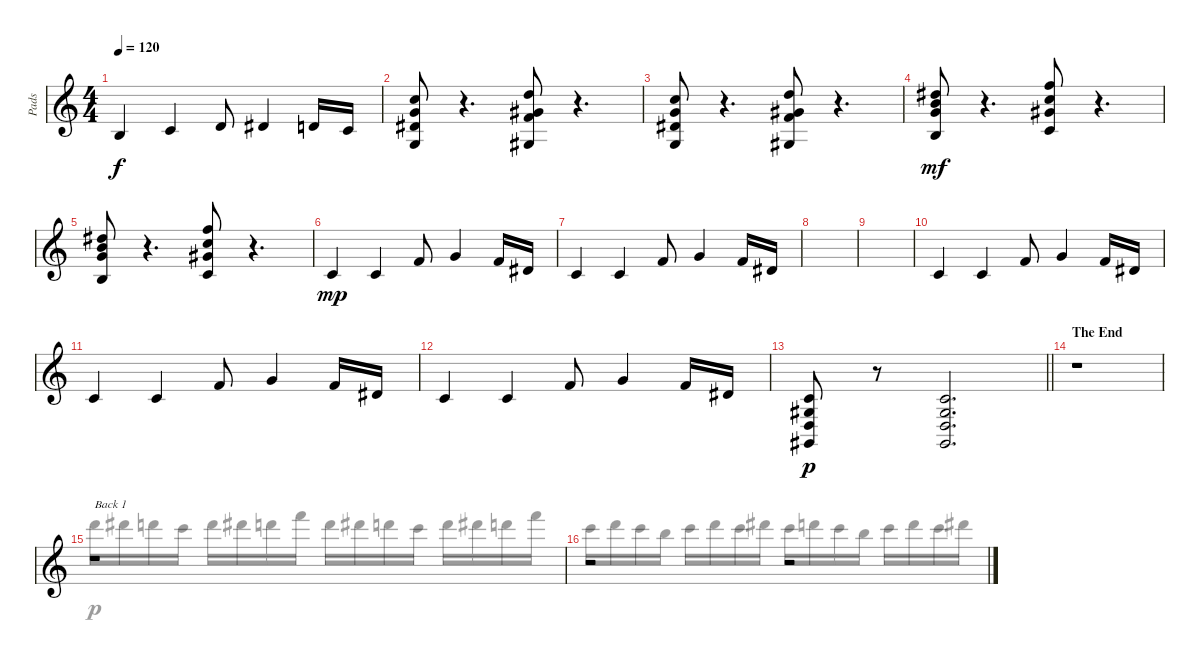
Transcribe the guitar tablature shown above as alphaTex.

\track ("Pads" "Pads") {instrument lead2sawtooth}
\staff {score}
\tuning (E4 B3 G3 D3 A2 E2) {hide}
\voice
\ts (4 4)
\tempo 120
\clef g2
\ks c
4.3.4{dy f} 5.3.4 7.3.8 8.3.4 7.3.16 5.3.16 |
(13.2 12.3 13.4 10.5).8 r.4{d} (15.2 13.3 15.4 11.5).8 r.4{d} |
(13.2 12.3 13.4 10.5).8 r.4{d} (15.2 13.3 15.4 11.5).8 r.4{d} |
(16.2{pm} 16.3{pm} 17.4{pm} 14.5{pm}).8{dy mf} r.4{d} (18.2{pm} 17.3{pm} 18.4{pm} 15.5{pm}).8 r.4{d} |
(16.2{pm} 16.3{pm} 17.4{pm} 14.5{pm}).8 r.4{d} (18.2{pm} 17.3{pm} 18.4{pm} 15.5{pm}).8 r.4{d} |
5.3.4{dy mp} 5.3.4 10.3.8 12.3.4 10.3.16 8.3.16 |
5.3.4 5.3.4 10.3.8 12.3.4 10.3.16 8.3.16 |
|
|
5.3.4 5.3.4 10.3.8 12.3.4 10.3.16 8.3.16 |
5.3.4 5.3.4 10.3.8 12.3.4 10.3.16 8.3.16 |
5.3.4 5.3.4 10.3.8 12.3.4 10.3.16 8.3.16 |
\barLineRight lightlight
(5.3 6.4 5.5 4.6).8{dy p} r.8 (5.3 6.4 5.5 4.6).2{d bd 60} |
\section ("" "The End")
r.1{volume 0} |
r.1{txt "Back 1" volume 5} |
r.2 r.2{volume 0}
\voice
\clef g2
\ottava regular
\simile none
\ks c
|
|
|
|
|
|
|
|
|
|
|
|
\barLineRight lightlight
|
|
22.1.16 23.1.16 22.1.16 20.1.16 22.1.16 23.1.16 22.1.16 25.1.16 22.1.16 23.1.16 22.1.16 20.1.16 22.1.16 23.1.16 22.1.16 25.1.16 |
20.1.16 22.1.16 20.1.16 19.1.16 20.1.16 22.1.16 20.1.16 23.1.16 20.1.16 22.1.16 20.1.16 19.1.16 20.1.16 22.1.16 20.1.16 23.1.16
